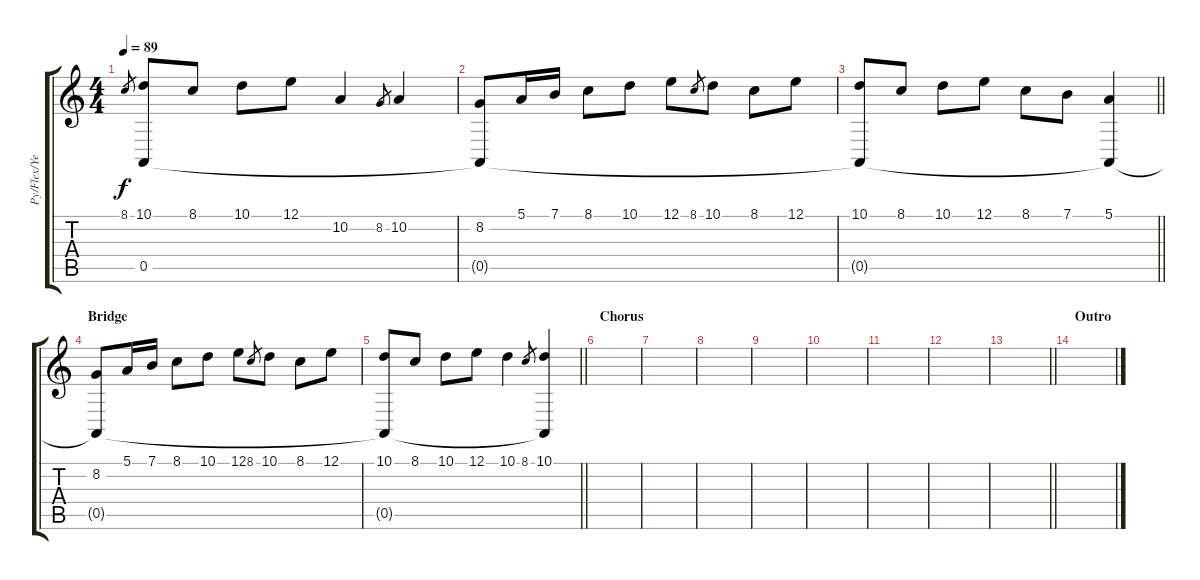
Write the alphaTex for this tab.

\track ("Py/Flex/Yellow" "Py/Flex/Ye") {instrument bagpipe}
\staff {score tabs}
\tuning (E4 B3 G3 D3 A2 D2) {hide}
\ts (4 4)
\tempo 89
\clef g2
\ks c
8.1.8{gr dy f} (10.1 0.5{t}).8 8.1.8 10.1.8 12.1.8 10.2.4 8.2.8{gr} 10.2.4 |
(8.2 0.5{t}).8 5.1.16 7.1.16 8.1.8 10.1.8 12.1.8 8.1.8{gr} 10.1.8 8.1.8 12.1.8 |
\barLineRight lightlight
(10.1 0.5{t}).8 8.1.8 10.1.8 12.1.8 8.1.8 7.1.8 (5.1 0.5{t}).4 |
\section ("" "Bridge")
(8.2 0.5{t}).8 5.1.16 7.1.16 8.1.8 10.1.8 12.1.8 8.1.8{gr} 10.1.8 8.1.8 12.1.8 |
\barLineRight lightlight
(10.1 0.5{t}).8 8.1.8 10.1.8 12.1.8 10.1.4 8.1.8{gr} (10.1 0.5{t}).4 |
\section ("" "Chorus")
|
|
|
|
|
|
|
\barLineRight lightlight
|
\section ("" "Outro")
